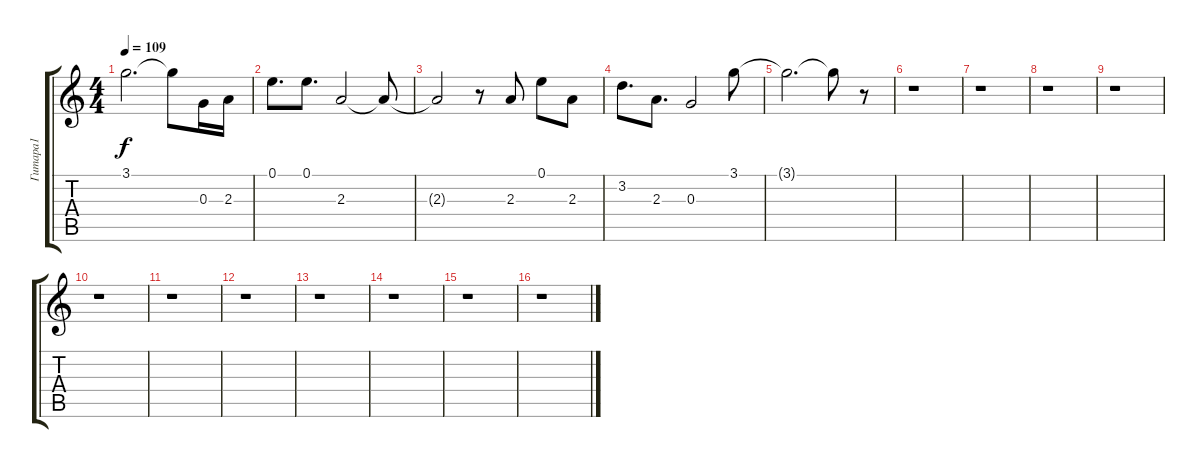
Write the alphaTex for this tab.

\track ("Гитара1" "Гитара1") {instrument electricguitarclean}
\staff {score tabs}
\tuning (E4 B3 G3 D3 A2 E2) {hide}
\ts (4 4)
\tempo 109
\clef g2
\ks c
3.1{t}.2{d dy f} 3.1{t}.8 0.3.16 2.3.16 |
0.1.8{d} 0.1.8{d} 2.3.2 2.3{t}.8 |
2.3{t}.2 r.8 2.3.8 0.1.8 2.3.8 |
3.2.8{d} 2.3.8{d} 0.3.2 3.1.8 |
3.1{t}.2{d} 3.1{t}.8 r.8 |
r.1 |
r.1 |
r.1 |
r.1 |
r.1 |
r.1 |
r.1 |
r.1 |
r.1 |
r.1 |
r.1
